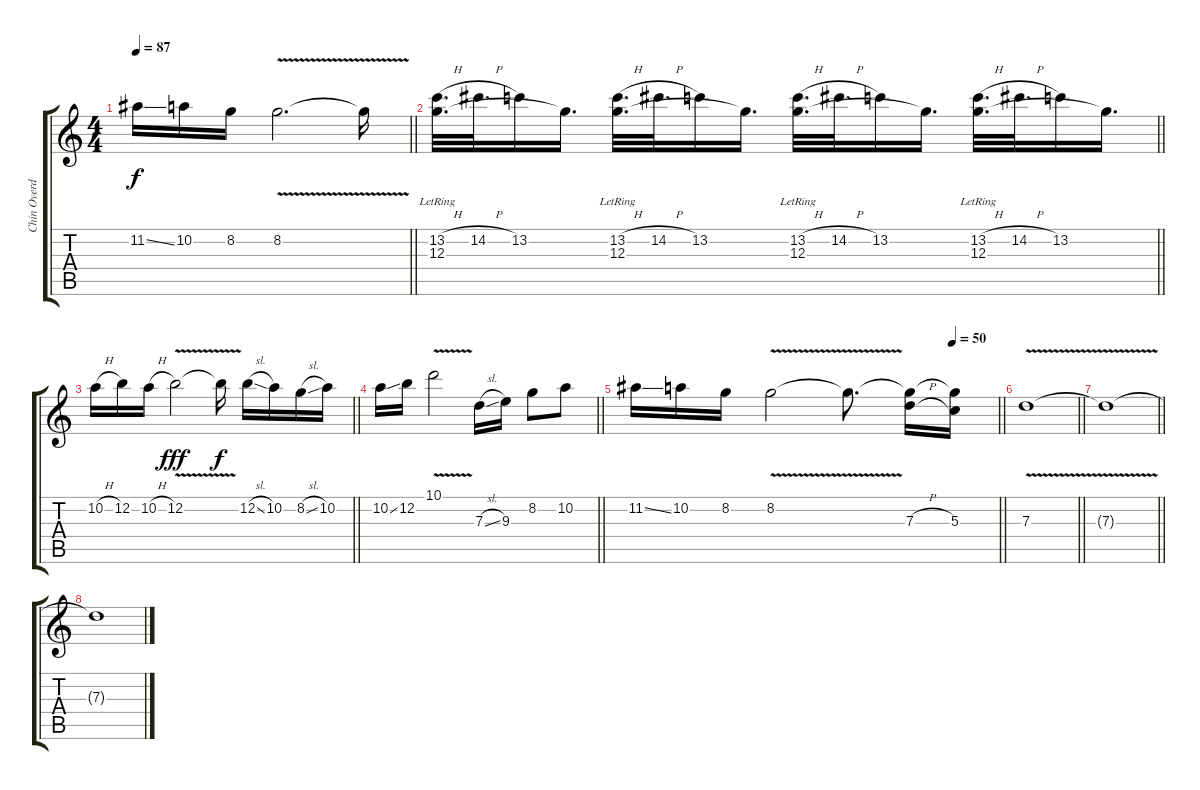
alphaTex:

\track ("Chin Overdub" "Chin Overd") {instrument acousticguitarnylon}
\staff {score tabs}
\tuning (E4 B3 G3 D3 A2 E2) {hide}
\ts (4 4)
\tempo 87
\clef g2
\barLineRight lightlight
\ks c
11.2{ss}.16{dy f} 10.2.16 8.2.16 8.2{v}.2{d} 8.2{t}.16 |
\barLineRight lightlight
(13.2{h} 12.3{lr}).32{d} 14.2{h}.32{d} 13.2.16 12.3{t}.16{d} (13.2{h} 12.3{lr}).32{d} 14.2{h}.32{d} 13.2.16 12.3{t}.16{d} (13.2{h} 12.3{lr}).32{d} 14.2{h}.32{d} 13.2.16 12.3{t}.16{d} (13.2{h} 12.3{lr}).32{d} 14.2{h}.32{d} 13.2.16 12.3{t}.16{d} |
\barLineRight lightlight
10.2{h}.16 12.2.16 10.2{h}.16 12.2{v}.2{dy fff} 12.2{t}.16{dy f} 12.2{sl}.16 10.2.16 8.2{sl}.16 10.2.16 |
\barLineRight lightlight
10.2{ss}.16 12.2.16 10.1{v}.2 7.3{sl}.16 9.3.16 8.2.8 10.2.8 |
\tempo (50 0.875)
\barLineRight lightlight
11.2{ss}.16 10.2.16 8.2.16 8.2{v}.2 8.2{t}.8{d} (8.2{t} 7.3{h}).16 (8.2{t} 5.3).16 |
\barLineRight lightlight
7.3{v}.1 |
\barLineRight lightlight
7.3{t}.1 |
7.3{t}.1
